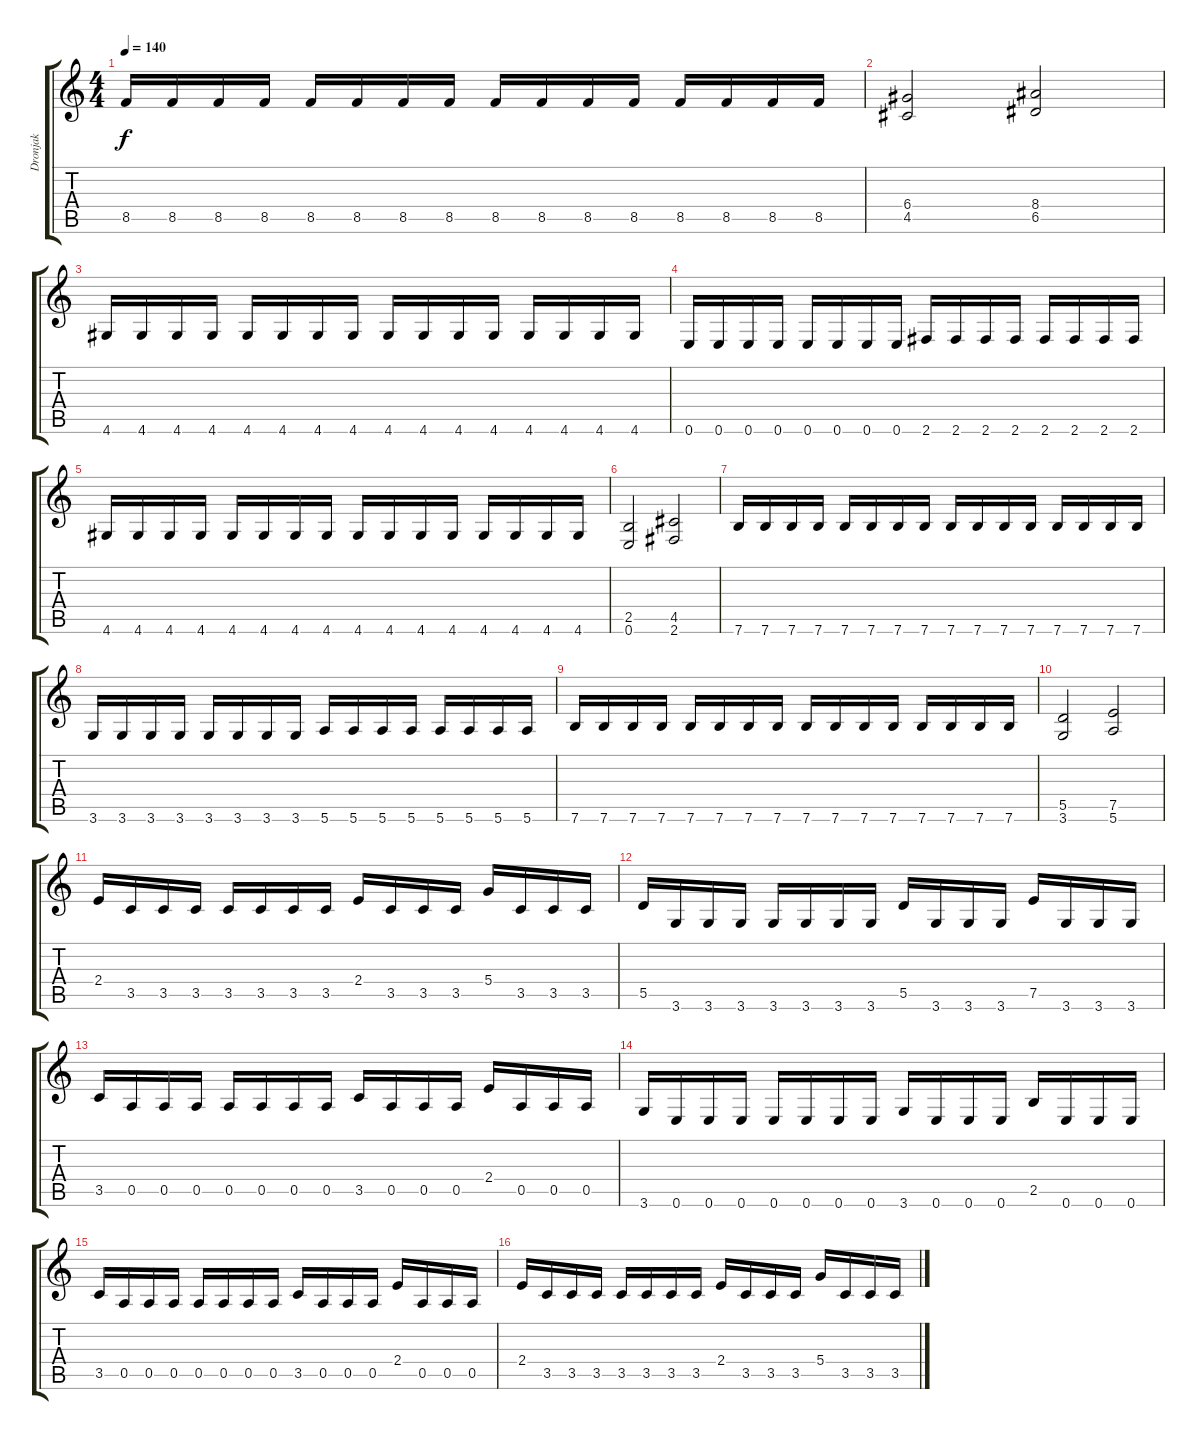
\track ("Dronjak" "Dronjak") {instrument distortionguitar}
\staff {score tabs}
\tuning (E4 B3 G3 D3 A2 E2) {hide}
\ts (4 4)
\tempo 140
\clef g2
\ks c
8.5.16{dy f} 8.5.16 8.5.16 8.5.16 8.5.16 8.5.16 8.5.16 8.5.16 8.5.16 8.5.16 8.5.16 8.5.16 8.5.16 8.5.16 8.5.16 8.5.16 |
(6.4 4.5).2 (8.4 6.5).2 |
4.6.16 4.6.16 4.6.16 4.6.16 4.6.16 4.6.16 4.6.16 4.6.16 4.6.16 4.6.16 4.6.16 4.6.16 4.6.16 4.6.16 4.6.16 4.6.16 |
0.6.16 0.6.16 0.6.16 0.6.16 0.6.16 0.6.16 0.6.16 0.6.16 2.6.16 2.6.16 2.6.16 2.6.16 2.6.16 2.6.16 2.6.16 2.6.16 |
4.6.16 4.6.16 4.6.16 4.6.16 4.6.16 4.6.16 4.6.16 4.6.16 4.6.16 4.6.16 4.6.16 4.6.16 4.6.16 4.6.16 4.6.16 4.6.16 |
(2.5 0.6).2 (4.5 2.6).2 |
7.6.16 7.6.16 7.6.16 7.6.16 7.6.16 7.6.16 7.6.16 7.6.16 7.6.16 7.6.16 7.6.16 7.6.16 7.6.16 7.6.16 7.6.16 7.6.16 |
3.6.16 3.6.16 3.6.16 3.6.16 3.6.16 3.6.16 3.6.16 3.6.16 5.6.16 5.6.16 5.6.16 5.6.16 5.6.16 5.6.16 5.6.16 5.6.16 |
7.6.16 7.6.16 7.6.16 7.6.16 7.6.16 7.6.16 7.6.16 7.6.16 7.6.16 7.6.16 7.6.16 7.6.16 7.6.16 7.6.16 7.6.16 7.6.16 |
(5.5 3.6).2 (7.5 5.6).2 |
2.4.16 3.5.16 3.5.16 3.5.16 3.5.16 3.5.16 3.5.16 3.5.16 2.4.16 3.5.16 3.5.16 3.5.16 5.4.16 3.5.16 3.5.16 3.5.16 |
5.5.16 3.6.16 3.6.16 3.6.16 3.6.16 3.6.16 3.6.16 3.6.16 5.5.16 3.6.16 3.6.16 3.6.16 7.5.16 3.6.16 3.6.16 3.6.16 |
3.5.16 0.5.16 0.5.16 0.5.16 0.5.16 0.5.16 0.5.16 0.5.16 3.5.16 0.5.16 0.5.16 0.5.16 2.4.16 0.5.16 0.5.16 0.5.16 |
3.6.16 0.6.16 0.6.16 0.6.16 0.6.16 0.6.16 0.6.16 0.6.16 3.6.16 0.6.16 0.6.16 0.6.16 2.5.16 0.6.16 0.6.16 0.6.16 |
3.5.16 0.5.16 0.5.16 0.5.16 0.5.16 0.5.16 0.5.16 0.5.16 3.5.16 0.5.16 0.5.16 0.5.16 2.4.16 0.5.16 0.5.16 0.5.16 |
2.4.16 3.5.16 3.5.16 3.5.16 3.5.16 3.5.16 3.5.16 3.5.16 2.4.16 3.5.16 3.5.16 3.5.16 5.4.16 3.5.16 3.5.16 3.5.16
